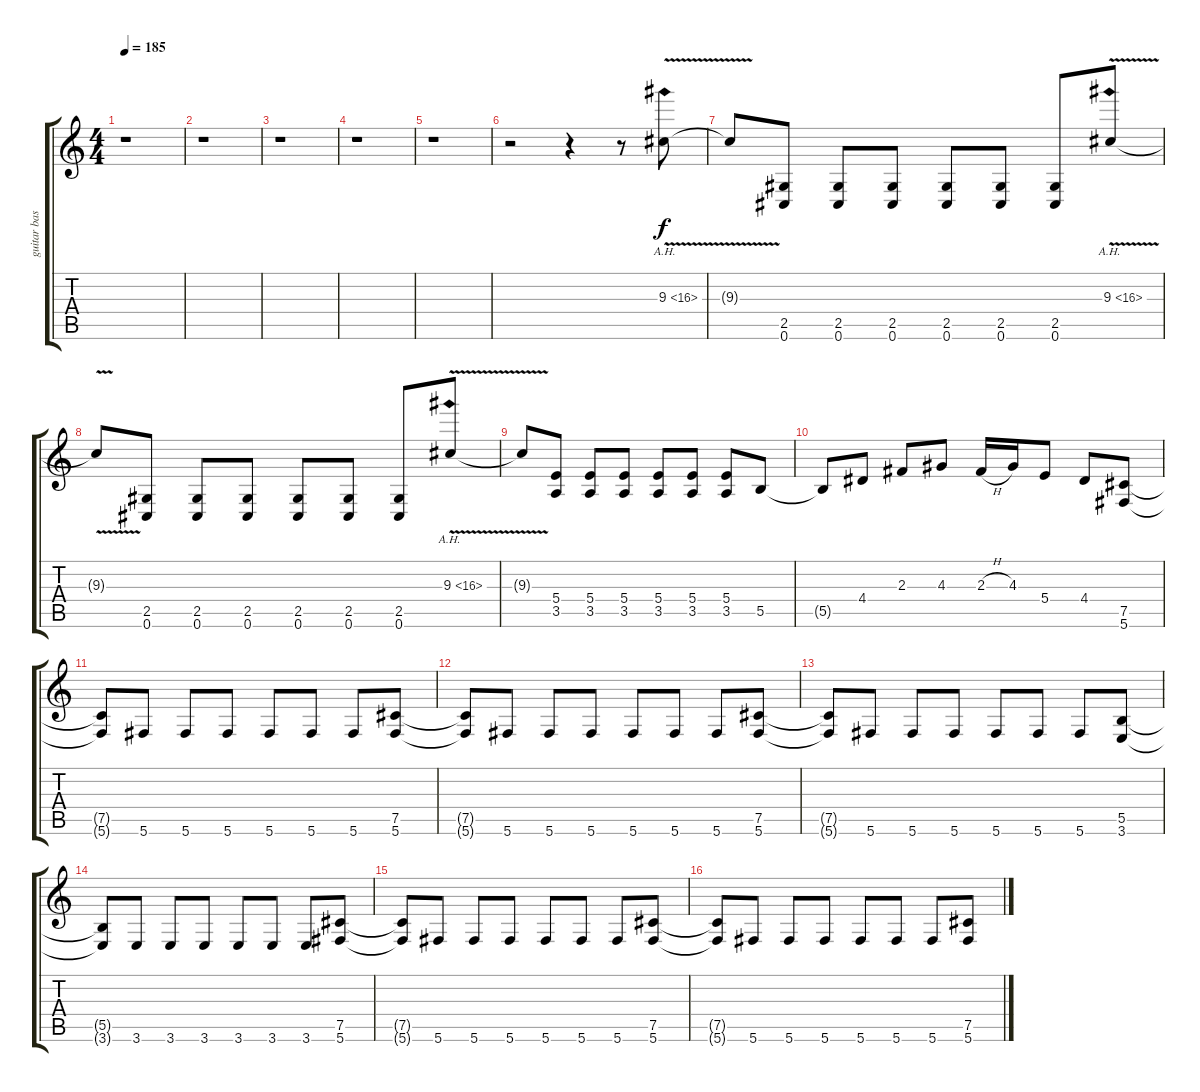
\track ("guitar base" "guitar bas") {instrument distortionguitar}
\staff {score tabs}
\tuning (Db4 Ab3 E3 B2 Gb2 Db2) {hide}
\ts (4 4)
\tempo 185
\clef g2
\ks c
r.1{dy f} |
r.1 |
r.1 |
r.1 |
r.1 |
r.2 r.4 r.8 9.3{ah 7 v}.8 |
9.3{t}.8 (2.5 0.6).8 (2.5 0.6).8 (2.5 0.6).8 (2.5 0.6).8 (2.5 0.6).8 (2.5 0.6).8 9.3{ah 7 v}.8 |
9.3{t}.8 (2.5 0.6).8 (2.5 0.6).8 (2.5 0.6).8 (2.5 0.6).8 (2.5 0.6).8 (2.5 0.6).8 9.3{ah 7 v}.8 |
9.3{t}.8 (5.4 3.5).8 (5.4 3.5).8 (5.4 3.5).8 (5.4 3.5).8 (5.4 3.5).8 (5.4 3.5).8 5.5.8 |
5.5{t}.8 4.4.8 2.3.8 4.3.8 2.3{h}.16 4.3.16 5.4.8 4.4.8 (7.5 5.6).8 |
(7.5{t} 5.6{t}).8 5.6.8 5.6.8 5.6.8 5.6.8 5.6.8 5.6.8 (7.5 5.6).8 |
(7.5{t} 5.6{t}).8 5.6.8 5.6.8 5.6.8 5.6.8 5.6.8 5.6.8 (7.5 5.6).8 |
(7.5{t} 5.6{t}).8 5.6.8 5.6.8 5.6.8 5.6.8 5.6.8 5.6.8 (5.5 3.6).8 |
(5.5{t} 3.6{t}).8 3.6.8 3.6.8 3.6.8 3.6.8 3.6.8 3.6.8 (7.5 5.6).8 |
(7.5{t} 5.6{t}).8 5.6.8 5.6.8 5.6.8 5.6.8 5.6.8 5.6.8 (7.5 5.6).8 |
(7.5{t} 5.6{t}).8 5.6.8 5.6.8 5.6.8 5.6.8 5.6.8 5.6.8 (7.5 5.6).8
